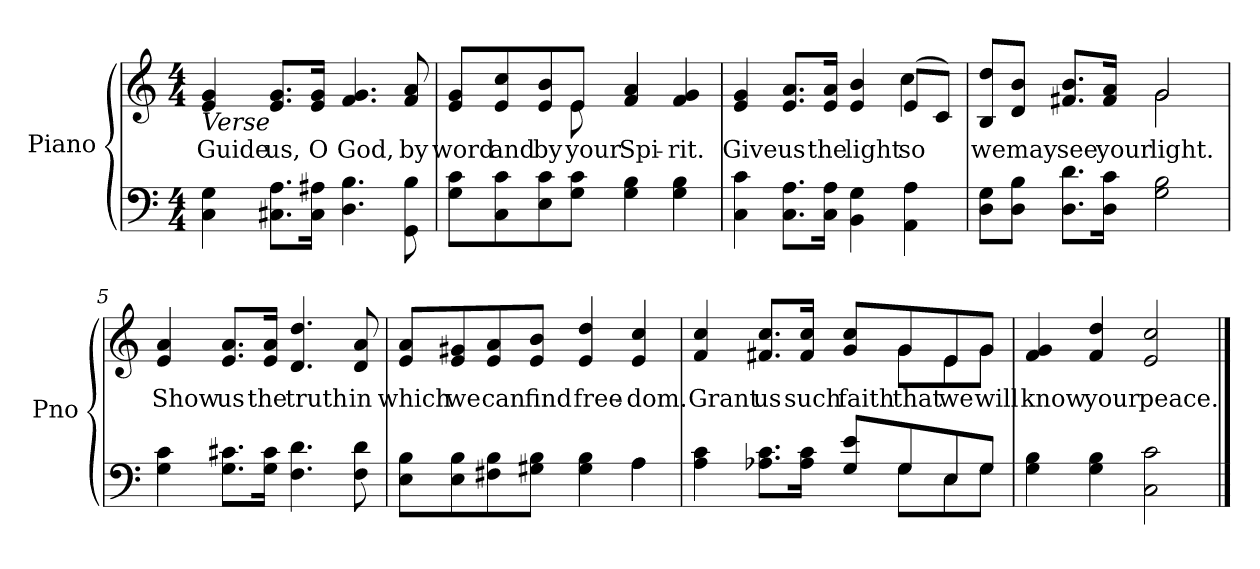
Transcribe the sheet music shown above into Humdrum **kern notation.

**kern	**kern	**text
*part2	*part1	*part1
*staff2	*staff1	*staff1
*I"Piano	*I"Piano	*
*I'Pno	*I'Pno	*
*clefF4	*clefG2	*
*k[]	*k[]	*
*M4/4	*M4/4	*
=1	=1	=1
!	!LO:TX:b:i:t=Verse	!
!	!	!LO:LY:b
4C\ 4G\	4e/ 4g/	Guide
!	!	!LO:LY:b
8.C#X\ 8.A\L	8.e/ 8.g/L	us,
!	!	!LO:LY:b
16C#\ 16A#X\Jk	16e/ 16g/Jk	O
!	!	!LO:LY:b
4.D\ 4.B\	4.f/ 4.g/	God,
!	!	!LO:LY:b
8GG\ 8B\	8f/ 8a/	by
=2	=2	=2
!	!	!LO:LY:b
*	*^	*
8G\ 8c\L	8e/ 8g/L	4.ryy	word
!	!	!	!LO:LY:b
8C\ 8c\	8e/ 8cc/	.	and
!	!	!	!LO:LY:b
8E\ 8c\	8e/ 8b/	.	by
!	!	!	!LO:LY:b
8G\ 8c\J	8e/J	8e\	your
!	!	!	!LO:LY:b
4G\ 4B\	4f/ 4a/	2ryy	Spi-
!	!	!	!LO:LY:b
4G\ 4B\	4f/ 4g/	.	-rit.
!!LO:LB:g=z	!!
=3	=3	=3	=3
!	!	!	!LO:LY:b
4C\ 4c\	4e/ 4g/	2.ryy	Give
!	!	!	!LO:LY:b
8.C\ 8.A\L	8.e/ 8.a/L	.	us
!	!	!	!LO:LY:b
16C\ 16A\Jk	16e/ 16a/Jk	.	the
!	!	!	!LO:LY:b
4BB\ 4G\	4e/ 4b/	.	light
!	!	!	!LO:LY:b
4AA\ 4A\	(8e/L	4cc\	so
.	8c/J)	.	.
=4	=4	=4	=4
!	!	!	!LO:LY:b
8D\ 8G\L	8B/ 8dd/L	2ryy	we
!	!	!	!LO:LY:b
8D\ 8B\J	8d/ 8b/J	.	may
!	!	!	!LO:LY:b
8.D\ 8.d\L	8.f#X/ 8.b/L	.	see
!	!	!	!LO:LY:b
16D\ 16c\Jk	16f#/ 16a/Jk	.	your
!	!	!	!LO:LY:b
2G\ 2B\	2g/	2g\	light.
!!LO:LB:g=z
=5	=5	=5	=5
!	!	!	!LO:LY:b
*	*v	*v	*
4G\ 4c\	4e/ 4a/	Show
!	!	!LO:LY:b
8.G\ 8.c#X\L	8.e/ 8.a/L	us
!	!	!LO:LY:b
16G\ 16c#\Jk	16e/ 16a/Jk	the
!	!	!LO:LY:b
4.F\ 4.d\	4.d/ 4.dd/	truth
!	!	!LO:LY:b
8F\ 8d\	8d/ 8a/	in
=6	=6	=6
*^	*	*
!	!	!	!LO:LY:b
8E\ 8B\L	2.ryy	8e/ 8a/L	which
!	!	!	!LO:LY:b
8E\ 8B\	.	8e/ 8g#X/	we
!	!	!	!LO:LY:b
8F#X\ 8B\	.	8e/ 8a/	can
!	!	!	!LO:LY:b
8G#X\ 8B\J	.	8e/ 8b/J	find
!	!	!	!LO:LY:b
4G#\ 4B\	.	4e/ 4dd/	free-
!	!	!	!LO:LY:b
4A\	4A\	4e/ 4cc/	-dom.
!!LO:LB:g=z
=7	=7	=7	=7
!	!	!	!LO:LY:b
*	*	*^	*
4A\ 4c\	8ryy	4f/ 4cc/	8ryy	Grant
!	!	!	!	!LO:LY:b
*v	*v	*	*	*
*	*v	*v	*
8.A-X\ 8.c\L	8.f#X/ 8.cc/L	us
!	!	!LO:LY:b
16A-\ 16c\Jk	16f#/ 16cc/Jk	such
!	!	!LO:LY:b
8G/ 8e/L	8g/ 8cc/L	faith
*^	*	*
!	!	!	!LO:LY:b
*	*	*^	*
8G/	8G\L	8g/	8g\L	that
!	!	!	!	!LO:LY:b
8E/	8E\	8e/	8e\	we
!	!	!	!	!LO:LY:b
8G/J	8G\J	8g/J	8g\J	will
=8	=8	=8	=8	=8
!	!	!	!	!LO:LY:b
*v	*v	*	*	*
*	*v	*v	*
4G\ 4B\	4f/ 4g/	know
!	!	!LO:LY:b
4G\ 4B\	4f/ 4dd/	your
!	!	!LO:LY:b
2C\ 2c\	2e/ 2cc/	peace.
==	==	==
*-	*-	*-
